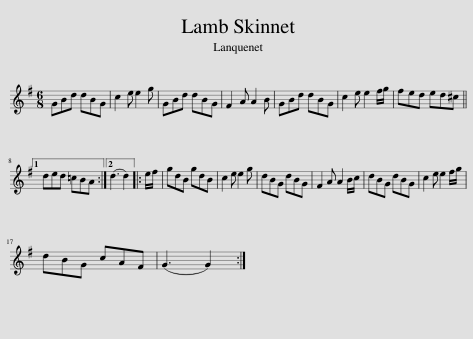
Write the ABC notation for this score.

X:1
L:1/8
M:6/8
I:linebreak $
K:G
V:1 treble
V:1
 GBd dBG | c2 e e2 g | GBd dBG | F2 A A2 B | GBd dBG | %5
 c2 e e2 f/g/ | fed ed^c ||1$ ded =cBA :|2 (d3 d2) |: e/f/ | %10
 gdB gdB | c2 e e2 g | dBG dBG | F2 A A2 B/c/ | dBG dBG | %15
 c2 e e2 f/g/ |$ dBG cAF | (G3 G2) :| %18
